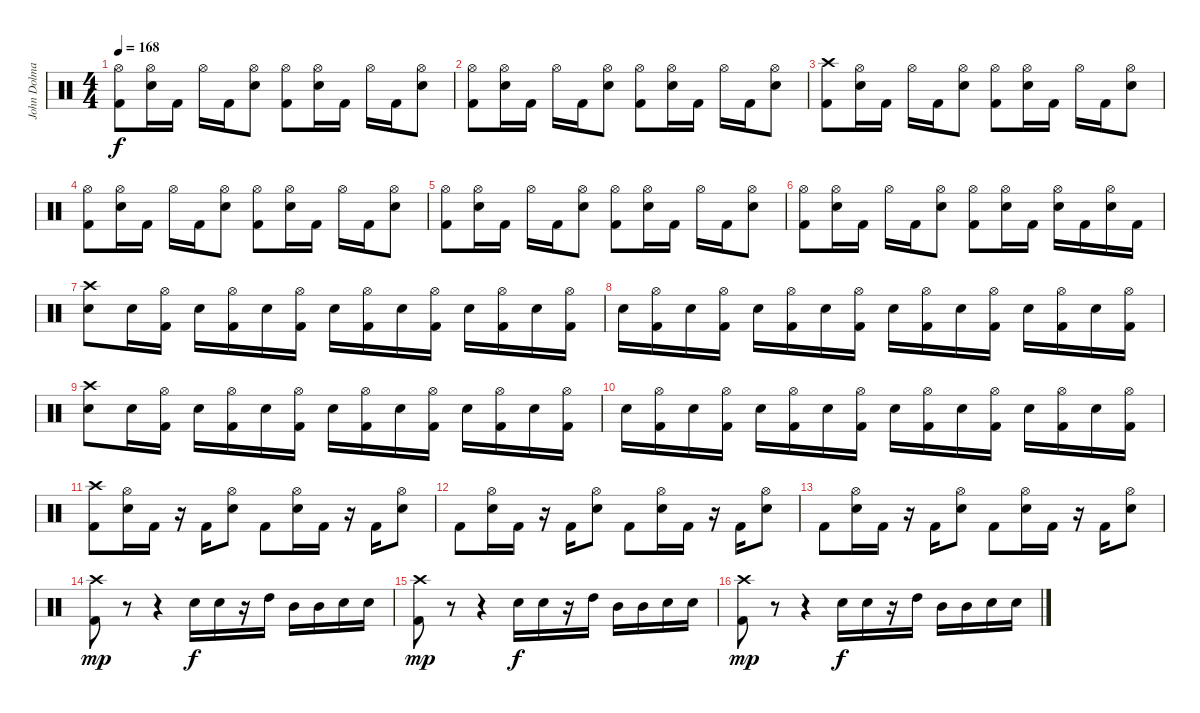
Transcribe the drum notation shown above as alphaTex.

\track ("John Dolmayan" "John Dolma") {instrument percussion}
\staff {score}
\articulation defaults
\ts (4 4)
\tempo 168
\clef neutral
\ks c
("Hi-Hat (open)" "Kick (hit) 2").8{dy f} ("Hi-Hat (open)" "Electric Snare (hit)").16 "Kick (hit) 2".16 "Hi-Hat (open)".16 "Kick (hit) 2".16 ("Hi-Hat (open)" "Electric Snare (hit)").8 ("Hi-Hat (open)" "Kick (hit) 2").8 ("Hi-Hat (open)" "Electric Snare (hit)").16 "Kick (hit) 2".16 "Hi-Hat (open)".16 "Kick (hit) 2".16 ("Hi-Hat (open)" "Electric Snare (hit)").8 |
("Hi-Hat (open)" "Kick (hit) 2").8 ("Hi-Hat (open)" "Electric Snare (hit)").16 "Kick (hit) 2".16 "Hi-Hat (open)".16 "Kick (hit) 2".16 ("Hi-Hat (open)" "Electric Snare (hit)").8 ("Hi-Hat (open)" "Kick (hit) 2").8 ("Hi-Hat (open)" "Electric Snare (hit)").16 "Kick (hit) 2".16 "Hi-Hat (open)".16 "Kick (hit) 2".16 ("Hi-Hat (open)" "Electric Snare (hit)").8 |
("Crash high (hit)" "Kick (hit) 2").8 ("Hi-Hat (open)" "Electric Snare (hit)").16 "Kick (hit) 2".16 "Hi-Hat (open)".16 "Kick (hit) 2".16 ("Hi-Hat (open)" "Electric Snare (hit)").8 ("Hi-Hat (open)" "Kick (hit) 2").8 ("Hi-Hat (open)" "Electric Snare (hit)").16 "Kick (hit) 2".16 "Hi-Hat (open)".16 "Kick (hit) 2".16 ("Hi-Hat (open)" "Electric Snare (hit)").8 |
("Hi-Hat (open)" "Kick (hit) 2").8 ("Hi-Hat (open)" "Electric Snare (hit)").16 "Kick (hit) 2".16 "Hi-Hat (open)".16 "Kick (hit) 2".16 ("Hi-Hat (open)" "Electric Snare (hit)").8 ("Hi-Hat (open)" "Kick (hit) 2").8 ("Hi-Hat (open)" "Electric Snare (hit)").16 "Kick (hit) 2".16 "Hi-Hat (open)".16 "Kick (hit) 2".16 ("Hi-Hat (open)" "Electric Snare (hit)").8 |
("Hi-Hat (open)" "Kick (hit) 2").8 ("Hi-Hat (open)" "Electric Snare (hit)").16 "Kick (hit) 2".16 "Hi-Hat (open)".16 "Kick (hit) 2".16 ("Hi-Hat (open)" "Electric Snare (hit)").8 ("Hi-Hat (open)" "Kick (hit) 2").8 ("Hi-Hat (open)" "Electric Snare (hit)").16 "Kick (hit) 2".16 "Hi-Hat (open)".16 "Kick (hit) 2".16 ("Hi-Hat (open)" "Electric Snare (hit)").8 |
("Hi-Hat (open)" "Kick (hit) 2").8 ("Hi-Hat (open)" "Electric Snare (hit)").16 "Kick (hit) 2".16 "Hi-Hat (open)".16 "Kick (hit) 2".16 ("Hi-Hat (open)" "Electric Snare (hit)").8 ("Hi-Hat (open)" "Kick (hit) 2").8 ("Hi-Hat (open)" "Electric Snare (hit)").16 "Kick (hit) 2".16 ("Hi-Hat (open)" "Electric Snare (hit)").16 "Kick (hit) 2".16 ("Hi-Hat (open)" "Electric Snare (hit)").16 "Kick (hit) 2".16 |
\section ("" "")
("Crash high (hit)" "Electric Snare (hit)").8 "Electric Snare (hit)".16 ("Hi-Hat (open)" "Kick (hit) 2").16 "Electric Snare (hit)".16 ("Hi-Hat (open)" "Kick (hit) 2").16 "Electric Snare (hit)".16 ("Hi-Hat (open)" "Kick (hit) 2").16 "Electric Snare (hit)".16 ("Hi-Hat (open)" "Kick (hit) 2").16 "Electric Snare (hit)".16 ("Hi-Hat (open)" "Kick (hit) 2").16 "Electric Snare (hit)".16 ("Hi-Hat (open)" "Kick (hit) 2").16 "Electric Snare (hit)".16 ("Hi-Hat (open)" "Kick (hit) 2").16 |
"Electric Snare (hit)".16 ("Hi-Hat (open)" "Kick (hit) 2").16 "Electric Snare (hit)".16 ("Hi-Hat (open)" "Kick (hit) 2").16 "Electric Snare (hit)".16 ("Hi-Hat (open)" "Kick (hit) 2").16 "Electric Snare (hit)".16 ("Hi-Hat (open)" "Kick (hit) 2").16 "Electric Snare (hit)".16 ("Hi-Hat (open)" "Kick (hit) 2").16 "Electric Snare (hit)".16 ("Hi-Hat (open)" "Kick (hit) 2").16 "Electric Snare (hit)".16 ("Hi-Hat (open)" "Kick (hit) 2").16 "Electric Snare (hit)".16 ("Hi-Hat (open)" "Kick (hit) 2").16 |
("Crash high (hit)" "Electric Snare (hit)").8 "Electric Snare (hit)".16 ("Hi-Hat (open)" "Kick (hit) 2").16 "Electric Snare (hit)".16 ("Hi-Hat (open)" "Kick (hit) 2").16 "Electric Snare (hit)".16 ("Hi-Hat (open)" "Kick (hit) 2").16 "Electric Snare (hit)".16 ("Hi-Hat (open)" "Kick (hit) 2").16 "Electric Snare (hit)".16 ("Hi-Hat (open)" "Kick (hit) 2").16 "Electric Snare (hit)".16 ("Hi-Hat (open)" "Kick (hit) 2").16 "Electric Snare (hit)".16 ("Hi-Hat (open)" "Kick (hit) 2").16 |
"Electric Snare (hit)".16 ("Hi-Hat (open)" "Kick (hit) 2").16 "Electric Snare (hit)".16 ("Hi-Hat (open)" "Kick (hit) 2").16 "Electric Snare (hit)".16 ("Hi-Hat (open)" "Kick (hit) 2").16 "Electric Snare (hit)".16 ("Hi-Hat (open)" "Kick (hit) 2").16 "Electric Snare (hit)".16 ("Hi-Hat (open)" "Kick (hit) 2").16 "Electric Snare (hit)".16 ("Hi-Hat (open)" "Kick (hit) 2").16 "Electric Snare (hit)".16 ("Hi-Hat (open)" "Kick (hit) 2").16 "Electric Snare (hit)".16 ("Hi-Hat (open)" "Kick (hit) 2").16 |
("Crash high (hit)" "Kick (hit) 2").8 ("Hi-Hat (open)" "Electric Snare (hit)").16 "Kick (hit) 2".16 r.16 "Kick (hit) 2".16 ("Hi-Hat (open)" "Electric Snare (hit)").8 "Kick (hit) 2".8 ("Hi-Hat (open)" "Electric Snare (hit)").16 "Kick (hit) 2".16 r.16 "Kick (hit) 2".16 ("Hi-Hat (open)" "Electric Snare (hit)").8 |
"Kick (hit) 2".8 ("Hi-Hat (open)" "Electric Snare (hit)").16 "Kick (hit) 2".16 r.16 "Kick (hit) 2".16 ("Hi-Hat (open)" "Electric Snare (hit)").8 "Kick (hit) 2".8 ("Hi-Hat (open)" "Electric Snare (hit)").16 "Kick (hit) 2".16 r.16 "Kick (hit) 2".16 ("Hi-Hat (open)" "Electric Snare (hit)").8 |
"Kick (hit) 2".8 ("Hi-Hat (open)" "Electric Snare (hit)").16 "Kick (hit) 2".16 r.16 "Kick (hit) 2".16 ("Hi-Hat (open)" "Electric Snare (hit)").8 "Kick (hit) 2".8 ("Hi-Hat (open)" "Electric Snare (hit)").16 "Kick (hit) 2".16 r.16 "Kick (hit) 2".16 ("Hi-Hat (open)" "Electric Snare (hit)").8 |
("Crash high (hit)" "Kick (hit) 2").8{dy mp} r.8{volume 0} r.4 "Electric Snare (hit)".16{dy f volume 13} "Electric Snare (hit)".16 r.16 "High Tom (hit)".16 "Mid Tom (hit)".16 "Mid Tom (hit)".16 "Electric Snare (hit)".16 "Electric Snare (hit)".16 |
("Crash high (hit)" "Kick (hit) 2").8{dy mp} r.8{volume 0} r.4 "Electric Snare (hit)".16{dy f volume 13} "Electric Snare (hit)".16 r.16 "High Tom (hit)".16 "Mid Tom (hit)".16 "Mid Tom (hit)".16 "Electric Snare (hit)".16 "Electric Snare (hit)".16 |
("Crash high (hit)" "Kick (hit) 2").8{dy mp} r.8{volume 0} r.4 "Electric Snare (hit)".16{dy f volume 13} "Electric Snare (hit)".16 r.16 "High Tom (hit)".16 "Mid Tom (hit)".16 "Mid Tom (hit)".16 "Electric Snare (hit)".16 "Electric Snare (hit)".16
